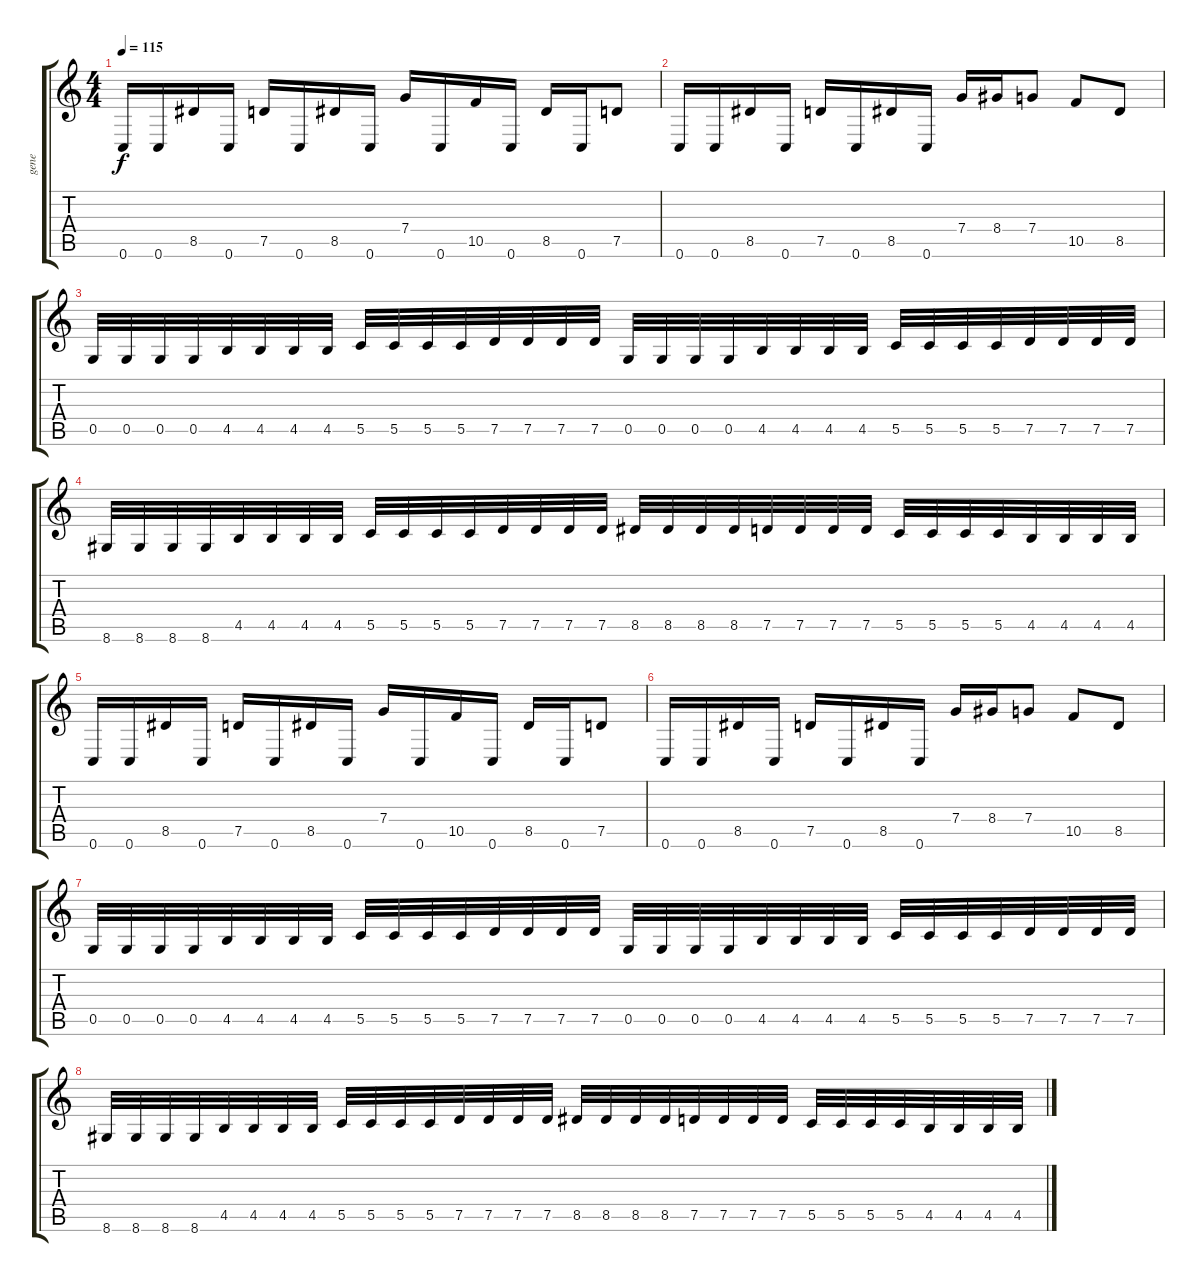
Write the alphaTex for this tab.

\track ("gene" "gene") {instrument distortionguitar}
\staff {score tabs}
\tuning (D4 A3 F3 C3 G2 C2) {hide}
\ts (4 4)
\tempo 115
\clef g2
\ks c
0.6.16{dy f} 0.6.16 8.5.16 0.6.16 7.5.16 0.6.16 8.5.16 0.6.16 7.4.16 0.6.16 10.5.16 0.6.16 8.5.16 0.6.16 7.5.8 |
0.6.16 0.6.16 8.5.16 0.6.16 7.5.16 0.6.16 8.5.16 0.6.16 7.4.16 8.4.16 7.4.8 10.5.8 8.5.8 |
0.5.32 0.5.32 0.5.32 0.5.32 4.5.32 4.5.32 4.5.32 4.5.32 5.5.32 5.5.32 5.5.32 5.5.32 7.5.32 7.5.32 7.5.32 7.5.32 0.5.32 0.5.32 0.5.32 0.5.32 4.5.32 4.5.32 4.5.32 4.5.32 5.5.32 5.5.32 5.5.32 5.5.32 7.5.32 7.5.32 7.5.32 7.5.32 |
8.6.32 8.6.32 8.6.32 8.6.32 4.5.32 4.5.32 4.5.32 4.5.32 5.5.32 5.5.32 5.5.32 5.5.32 7.5.32 7.5.32 7.5.32 7.5.32 8.5.32 8.5.32 8.5.32 8.5.32 7.5.32 7.5.32 7.5.32 7.5.32 5.5.32 5.5.32 5.5.32 5.5.32 4.5.32 4.5.32 4.5.32 4.5.32 |
0.6.16 0.6.16 8.5.16 0.6.16 7.5.16 0.6.16 8.5.16 0.6.16 7.4.16 0.6.16 10.5.16 0.6.16 8.5.16 0.6.16 7.5.8 |
0.6.16 0.6.16 8.5.16 0.6.16 7.5.16 0.6.16 8.5.16 0.6.16 7.4.16 8.4.16 7.4.8 10.5.8 8.5.8 |
0.5.32 0.5.32 0.5.32 0.5.32 4.5.32 4.5.32 4.5.32 4.5.32 5.5.32 5.5.32 5.5.32 5.5.32 7.5.32 7.5.32 7.5.32 7.5.32 0.5.32 0.5.32 0.5.32 0.5.32 4.5.32 4.5.32 4.5.32 4.5.32 5.5.32 5.5.32 5.5.32 5.5.32 7.5.32 7.5.32 7.5.32 7.5.32 |
8.6.32 8.6.32 8.6.32 8.6.32 4.5.32 4.5.32 4.5.32 4.5.32 5.5.32 5.5.32 5.5.32 5.5.32 7.5.32 7.5.32 7.5.32 7.5.32 8.5.32 8.5.32 8.5.32 8.5.32 7.5.32 7.5.32 7.5.32 7.5.32 5.5.32 5.5.32 5.5.32 5.5.32 4.5.32 4.5.32 4.5.32 4.5.32
